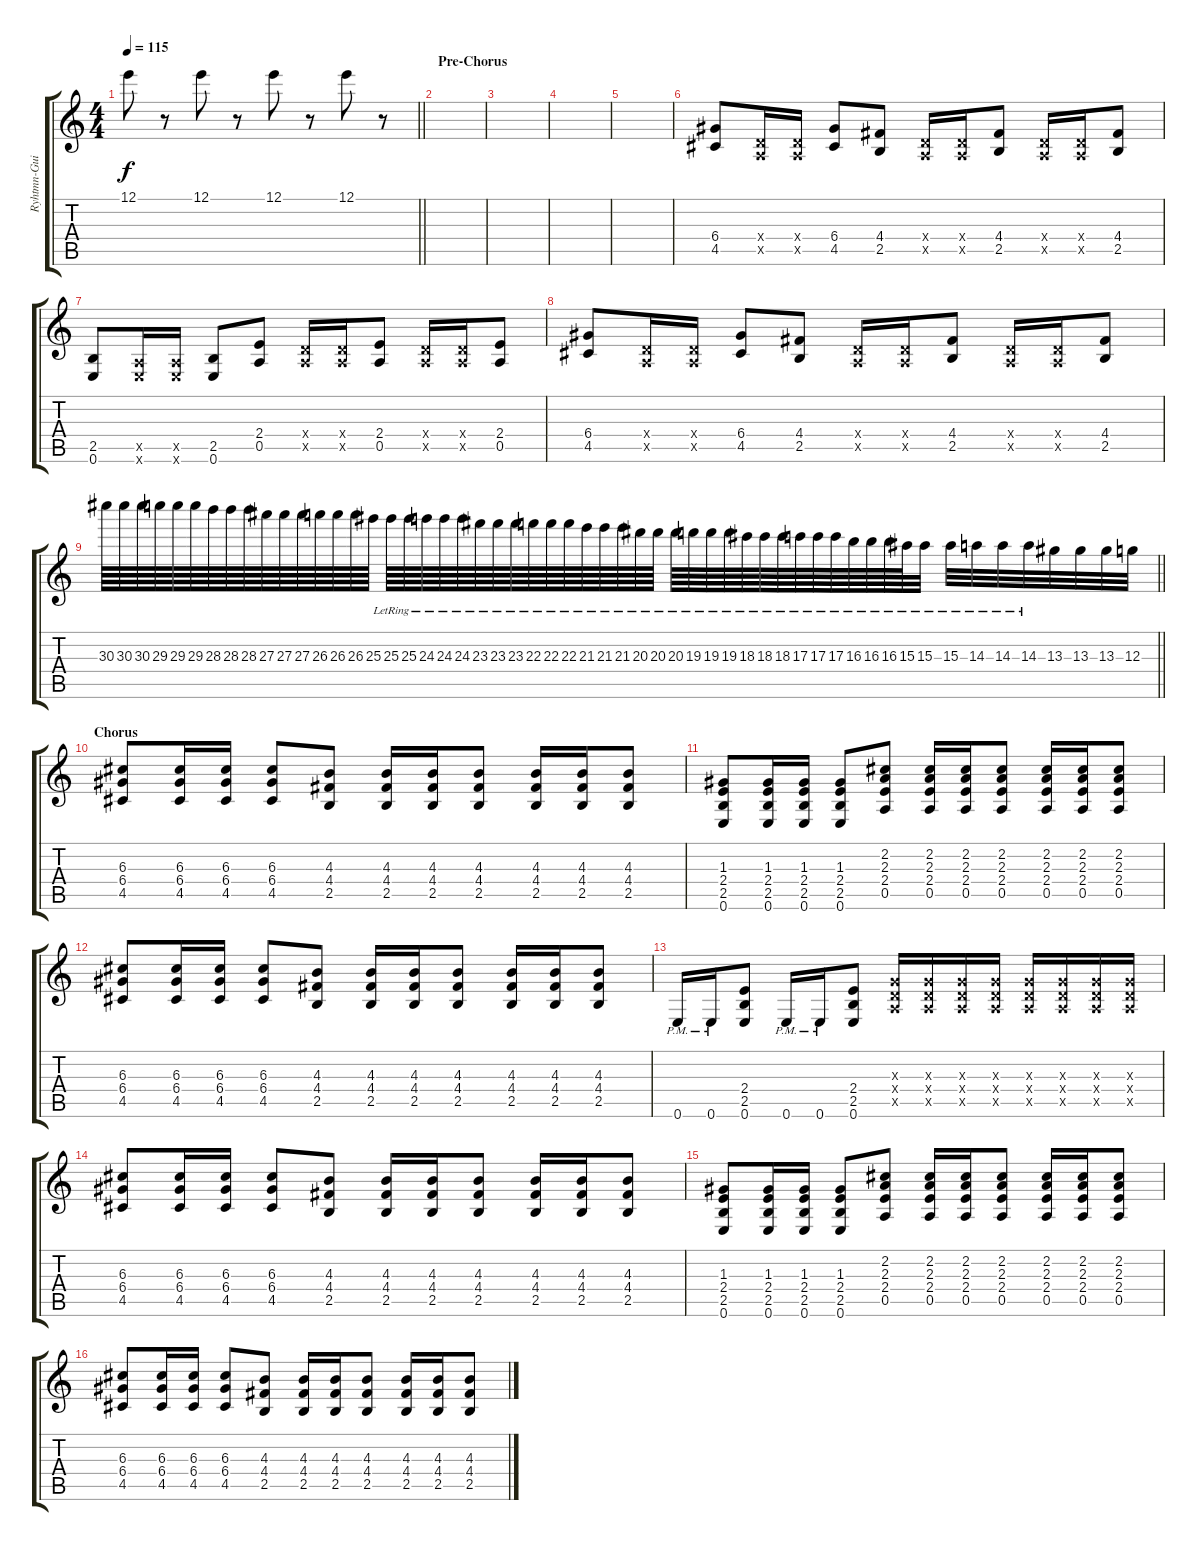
\track ("Ryhtmn-Guitar" "Ryhtmn-Gui") {instrument acousticguitarsteel}
\staff {score tabs}
\tuning (E4 B3 G3 D3 A2 E2) {hide}
\ts (4 4)
\tempo 115
\clef g2
\barLineRight lightlight
\ks c
12.1.8{dy f instrument acousticguitarnylon} r.8 12.1.8 r.8 12.1.8 r.8 12.1.8 r.8 |
\section ("" "Pre-Chorus")
|
|
|
|
(6.4 4.5).8 (0.4{x} 0.5{x}).16 (0.4{x} 0.5{x}).16 (6.4 4.5).8 (4.4 2.5).8 (0.4{x} 0.5{x}).16 (0.4{x} 0.5{x}).16 (4.4 2.5).8 (0.4{x} 0.5{x}).16 (0.4{x} 0.5{x}).16 (4.4 2.5).8 |
(2.5 0.6).8 (0.5{x} 0.6{x}).16 (0.5{x} 0.6{x}).16 (2.5 0.6).8 (2.4 0.5).8 (0.4{x} 0.5{x}).16 (0.4{x} 0.5{x}).16 (2.4 0.5).8 (0.4{x} 0.5{x}).16 (0.4{x} 0.5{x}).16 (2.4 0.5).8 |
(6.4 4.5).8 (0.4{x} 0.5{x}).16 (0.4{x} 0.5{x}).16 (6.4 4.5).8 (4.4 2.5).8 (0.4{x} 0.5{x}).16 (0.4{x} 0.5{x}).16 (4.4 2.5).8 (0.4{x} 0.5{x}).16 (0.4{x} 0.5{x}).16 (4.4 2.5).8 |
\barLineRight lightlight
30.3.64{instrument distortionguitar} 30.3.64 30.3.64 29.3.64 29.3.64 29.3.64 28.3.64 28.3.64 28.3.64 27.3.64 27.3.64 27.3.64 26.3.64 26.3.64 26.3.64 25.3.64 25.3{lr}.64 25.3{lr}.64 24.3{lr}.64 24.3{lr}.64 24.3{lr}.64 23.3{lr}.64 23.3{lr}.64 23.3{lr}.64 22.3{lr}.64 22.3{lr}.64 22.3{lr}.64 21.3{lr}.64 21.3{lr}.64 21.3{lr}.64 20.3{lr}.64 20.3{lr}.64 20.3{lr}.64 19.3{lr}.64 19.3{lr}.64 19.3{lr}.64 18.3{lr}.64 18.3{lr}.64 18.3{lr}.64 17.3{lr}.64 17.3{lr}.64 17.3{lr}.64 16.3{lr}.64 16.3{lr}.64 16.3{lr}.64 15.3{lr}.64 15.3{lr}.32 15.3{lr}.32 14.3{lr}.32 14.3{lr}.32 14.3{lr}.32 13.3.32 13.3.32 13.3.32 12.3.32 |
\section ("" "Chorus")
(6.3 6.4 4.5).8{instrument distortionguitar} (6.3 6.4 4.5).16 (6.3 6.4 4.5).16 (6.3 6.4 4.5).8 (4.3 4.4 2.5).8 (4.3 4.4 2.5).16 (4.3 4.4 2.5).16 (4.3 4.4 2.5).8 (4.3 4.4 2.5).16 (4.3 4.4 2.5).16 (4.3 4.4 2.5).8 |
(1.3 2.4 2.5 0.6).8 (1.3 2.4 2.5 0.6).16 (1.3 2.4 2.5 0.6).16 (1.3 2.4 2.5 0.6).8 (2.2 2.3 2.4 0.5).8 (2.2 2.3 2.4 0.5).16 (2.2 2.3 2.4 0.5).16 (2.2 2.3 2.4 0.5).8 (2.2 2.3 2.4 0.5).16 (2.2 2.3 2.4 0.5).16 (2.2 2.3 2.4 0.5).8 |
(6.3 6.4 4.5).8{instrument distortionguitar} (6.3 6.4 4.5).16 (6.3 6.4 4.5).16 (6.3 6.4 4.5).8 (4.3 4.4 2.5).8 (4.3 4.4 2.5).16 (4.3 4.4 2.5).16 (4.3 4.4 2.5).8 (4.3 4.4 2.5).16 (4.3 4.4 2.5).16 (4.3 4.4 2.5).8 |
0.6{pm}.16 0.6{pm}.16 (2.4 2.5 0.6).8 0.6{pm}.16 0.6{pm}.16 (2.4 2.5 0.6).8 (0.3{x} 0.4{x} 0.5{x}).16 (0.3{x} 0.4{x} 0.5{x}).16 (0.3{x} 0.4{x} 0.5{x}).16 (0.3{x} 0.4{x} 0.5{x}).16 (0.3{x} 0.4{x} 0.5{x}).16 (0.3{x} 0.4{x} 0.5{x}).16 (0.3{x} 0.4{x} 0.5{x}).16 (0.3{x} 0.4{x} 0.5{x}).16 |
(6.3 6.4 4.5).8{instrument distortionguitar} (6.3 6.4 4.5).16 (6.3 6.4 4.5).16 (6.3 6.4 4.5).8 (4.3 4.4 2.5).8 (4.3 4.4 2.5).16 (4.3 4.4 2.5).16 (4.3 4.4 2.5).8 (4.3 4.4 2.5).16 (4.3 4.4 2.5).16 (4.3 4.4 2.5).8 |
(1.3 2.4 2.5 0.6).8 (1.3 2.4 2.5 0.6).16 (1.3 2.4 2.5 0.6).16 (1.3 2.4 2.5 0.6).8 (2.2 2.3 2.4 0.5).8 (2.2 2.3 2.4 0.5).16 (2.2 2.3 2.4 0.5).16 (2.2 2.3 2.4 0.5).8 (2.2 2.3 2.4 0.5).16 (2.2 2.3 2.4 0.5).16 (2.2 2.3 2.4 0.5).8 |
(6.3 6.4 4.5).8{instrument distortionguitar} (6.3 6.4 4.5).16 (6.3 6.4 4.5).16 (6.3 6.4 4.5).8 (4.3 4.4 2.5).8 (4.3 4.4 2.5).16 (4.3 4.4 2.5).16 (4.3 4.4 2.5).8 (4.3 4.4 2.5).16 (4.3 4.4 2.5).16 (4.3 4.4 2.5).8
